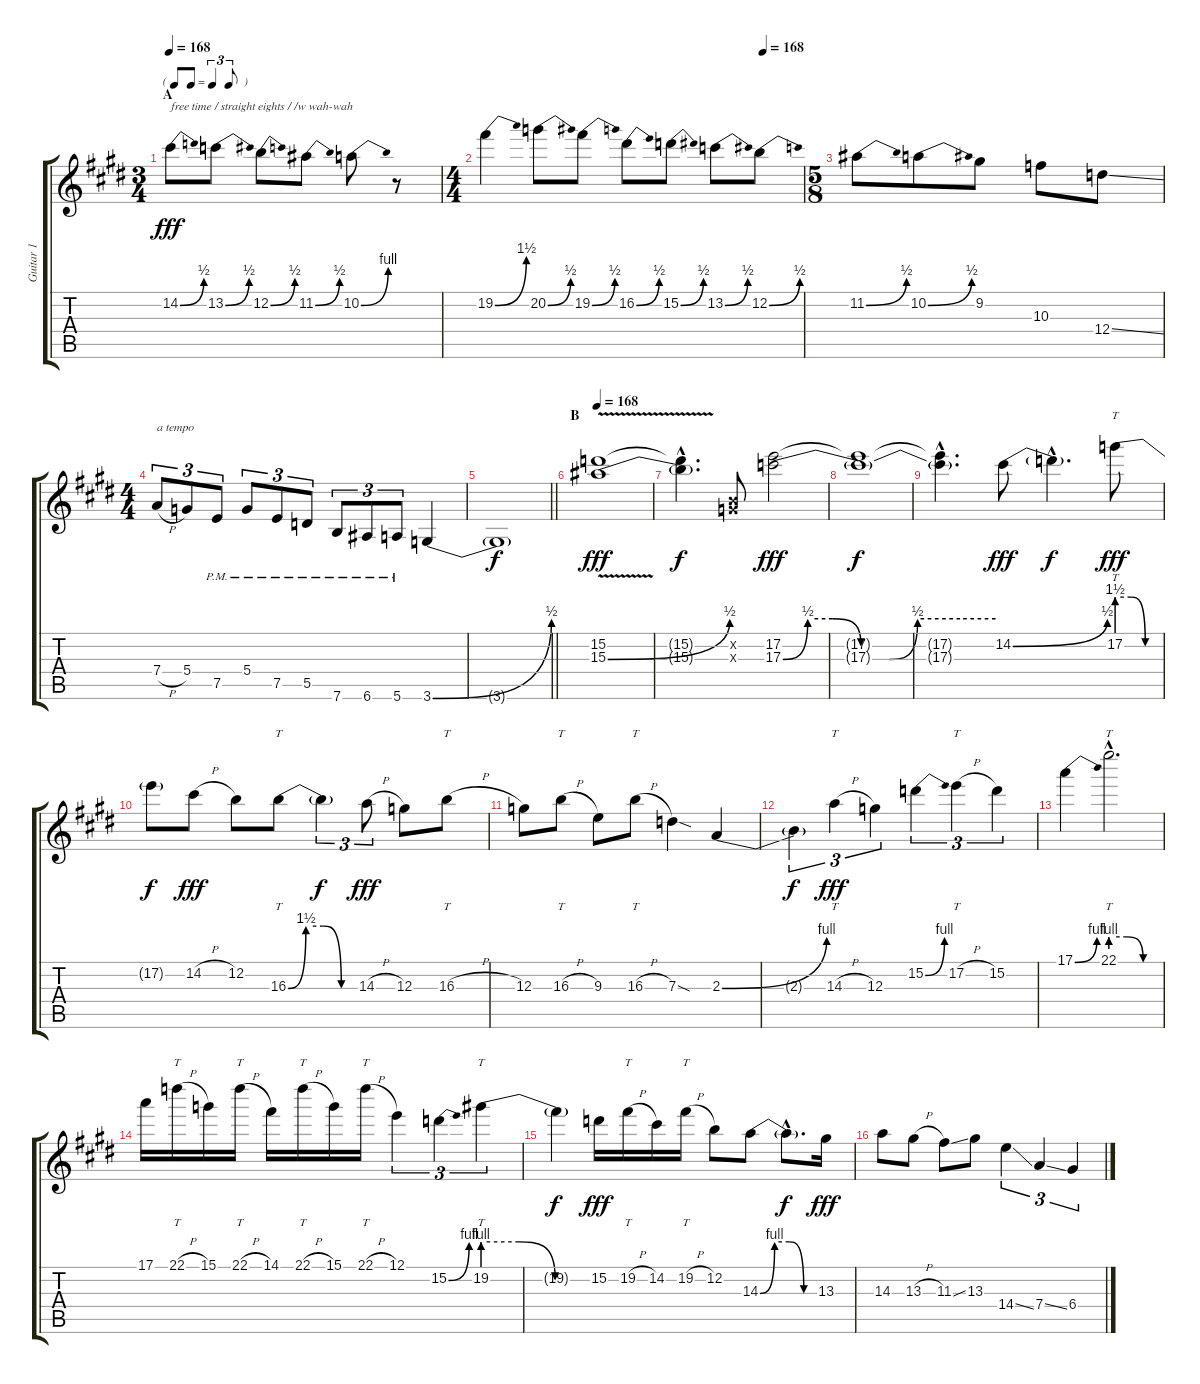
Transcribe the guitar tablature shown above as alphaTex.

\track ("Guitar 1" "Guitar 1") {instrument distortionguitar}
\staff {score tabs}
\tuning (E4 B3 G3 D3 A2 E2) {hide}
\ts (3 4)
\tf triplet8th
\section ("" "A")
\tempo 168
\tempo 120
\tempo 168
\clef g2
\ks e
14.2{be (bend 0 0 60 2)}.8{txt "free time / straight eights / /w wah-wah" dy fff instrument distortionguitar} 13.2{be (bend 0 0 60 2)}.8 12.2{be (bend 0 0 60 2)}.8 11.2{be (bend 0 0 60 2)}.8 10.2{be (bend 0 0 60 4)}.8 r.8 |
\ts (4 4)
\tempo (168 0.875)
19.2{be (bend 0 0 60 6)}.4 20.2{be (bend 0 0 60 2)}.8 19.2{be (bend 0 0 60 2)}.8 16.2{be (bend 0 0 60 2)}.8 15.2{be (bend 0 0 60 2)}.8 13.2{be (bend 0 0 60 2)}.8 12.2{be (bend 0 0 60 2)}.8 |
\ts (5 8)
11.2{be (bend 0 0 60 2)}.8 10.2{be (bend 0 0 60 2)}.8 9.2.8 10.3.8 12.4{ss}.8 |
\ts (4 4)
7.4{h}.8{tu (3 2) txt "a tempo"} 5.4.8{tu (3 2)} 7.5{pm}.8{tu (3 2)} 5.4{pm}.8{tu (3 2)} 7.5{pm}.8{tu (3 2)} 5.5{pm}.8{tu (3 2)} 7.6{pm}.8{tu (3 2)} 6.6{pm}.8{tu (3 2)} 5.6{pm}.8{tu (3 2)} 3.6{be (bend 0 0 60 2)}.4 |
\barLineRight lightlight
3.6{t}.1{dy f} |
\section ("" "B")
\tempo 168
(15.2 15.3{be (bend 0 0 60 2) v}).1{dy fff} |
(15.2{hac t} 15.3{hac t}).4{d dy f} (0.2{x} 0.3{x}).8 (17.2 17.3{be (custom 0 0 7 2 14 2 22 0 30 0 38 2 50 2 60 2)}).2{dy fff} |
(17.2{t} 17.3{t}).1{dy f} |
(17.2{hac t} 17.3{hac t}).4{d} 14.2{be (bend 0 0 60 2)}.8{dy fff} 14.2{hac t}.4{d dy f} 17.2{be (custom 0 6 20 6 40 0 60 0)}.8{tt dy fff} |
17.2{t}.8{dy f} 14.2{h}.8{dy fff} 12.2.8 16.3{be (custom 0 0 15 6 30 6 45 0 60 0)}.8{tt} 16.3{t}.4{tu (3 2) dy f} 14.3{h}.8{tu (3 2) dy fff} 12.3.8 16.3{h}.8{tt} |
12.3.8 16.3{h}.8{tt} 9.3.8 16.3{h}.8{tt} 7.3{sod}.4 2.3{be (bend 0 0 60 4)}.4 |
2.3{t}.4{tu (3 2) dy f} 14.3{h}.4{tt tu (3 2) dy fff} 12.3.4{tu (3 2)} 15.2{be (bend 0 0 60 4)}.4{tu (3 2)} 17.2{h}.4{tt tu (3 2)} 15.2.4{tu (3 2)} |
17.1{be (bend 0 0 60 4)}.4 22.1{be (custom 0 4 20 4 40 0 60 0) hac}.2{tt d} |
17.1.16 22.1{h}.16{tt} 15.1.16 22.1{h}.16{tt} 14.1.16 22.1{h}.16{tt} 15.1.16 22.1{h}.16{tt} 12.1.4{tu (3 2)} 15.2{be (bend 0 0 60 4)}.4{tu (3 2)} 19.2{be (custom 0 4 20 4 40 0 60 0)}.4{tt tu (3 2)} |
19.2{t}.4{dy f} 15.2.16{dy fff} 19.2{h}.16{tt} 14.2.16 19.2{h}.16{tt} 12.2.8 14.3{be (custom 0 0 15 4 30 4 45 0 60 0)}.8 14.3{hac t}.8{d dy f} 13.3.16{dy fff} |
14.3.8 13.3{h}.8 11.3{ss}.8 13.3.8 14.4{ss}.4{tu (3 2)} 7.4{ss}.4{tu (3 2)} 6.4{ss}.4{tu (3 2)}
